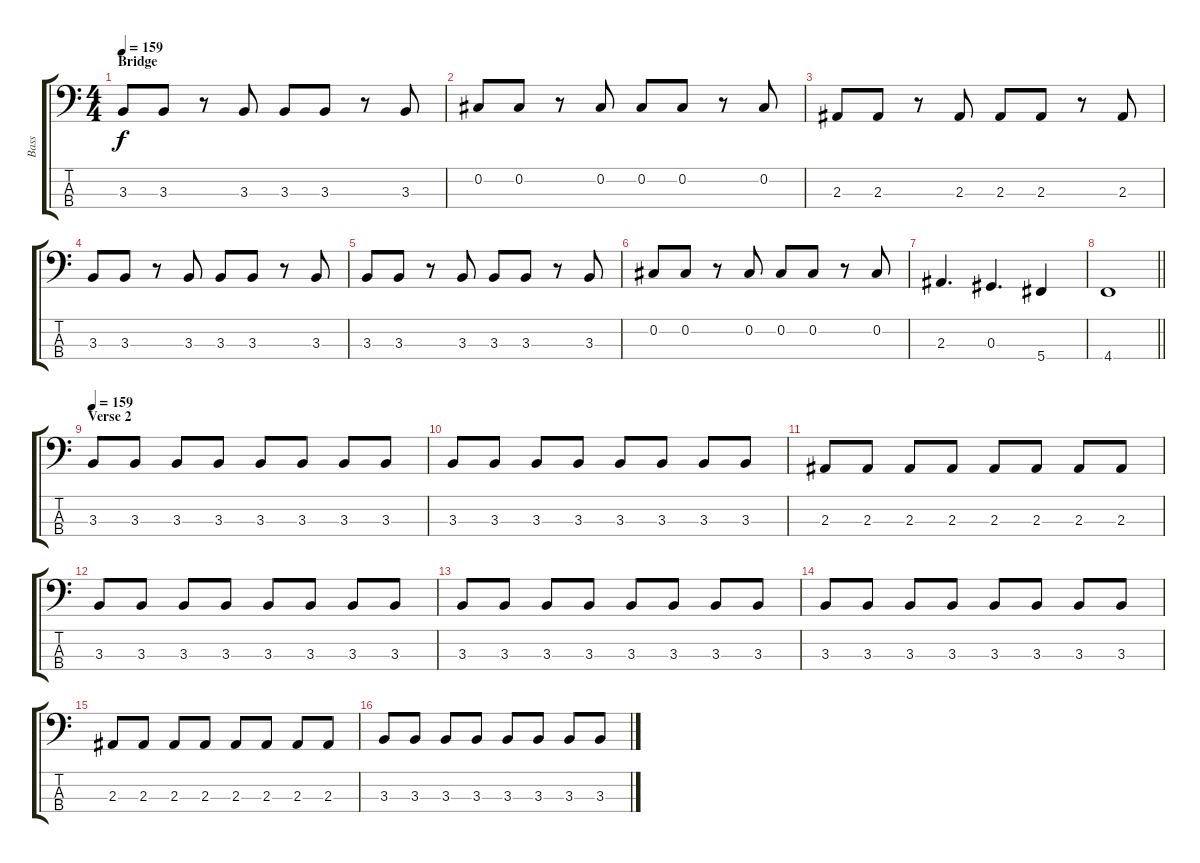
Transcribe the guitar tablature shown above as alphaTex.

\track ("Bass" "Bass") {instrument electricbasspick}
\staff {score tabs}
\tuning (Gb2 Db2 Ab1 Db1) {hide}
\ts (4 4)
\section ("" "Bridge")
\tempo 159
\clef f4
\ks c
3.3.8{dy f} 3.3.8 r.8 3.3.8 3.3.8 3.3.8 r.8 3.3.8 |
0.2.8 0.2.8 r.8 0.2.8 0.2.8 0.2.8 r.8 0.2.8 |
2.3.8 2.3.8 r.8 2.3.8 2.3.8 2.3.8 r.8 2.3.8 |
3.3.8 3.3.8 r.8 3.3.8 3.3.8 3.3.8 r.8 3.3.8 |
3.3.8 3.3.8 r.8 3.3.8 3.3.8 3.3.8 r.8 3.3.8 |
0.2.8 0.2.8 r.8 0.2.8 0.2.8 0.2.8 r.8 0.2.8 |
2.3.4{d} 0.3.4{d} 5.4.4 |
\barLineRight lightlight
4.4.1 |
\section ("" "Verse 2")
\tempo 159
3.3.8 3.3.8 3.3.8 3.3.8 3.3.8 3.3.8 3.3.8 3.3.8 |
3.3.8 3.3.8 3.3.8 3.3.8 3.3.8 3.3.8 3.3.8 3.3.8 |
2.3.8 2.3.8 2.3.8 2.3.8 2.3.8 2.3.8 2.3.8 2.3.8 |
3.3.8 3.3.8 3.3.8 3.3.8 3.3.8 3.3.8 3.3.8 3.3.8 |
3.3.8 3.3.8 3.3.8 3.3.8 3.3.8 3.3.8 3.3.8 3.3.8 |
3.3.8 3.3.8 3.3.8 3.3.8 3.3.8 3.3.8 3.3.8 3.3.8 |
2.3.8 2.3.8 2.3.8 2.3.8 2.3.8 2.3.8 2.3.8 2.3.8 |
3.3.8 3.3.8 3.3.8 3.3.8 3.3.8 3.3.8 3.3.8 3.3.8
